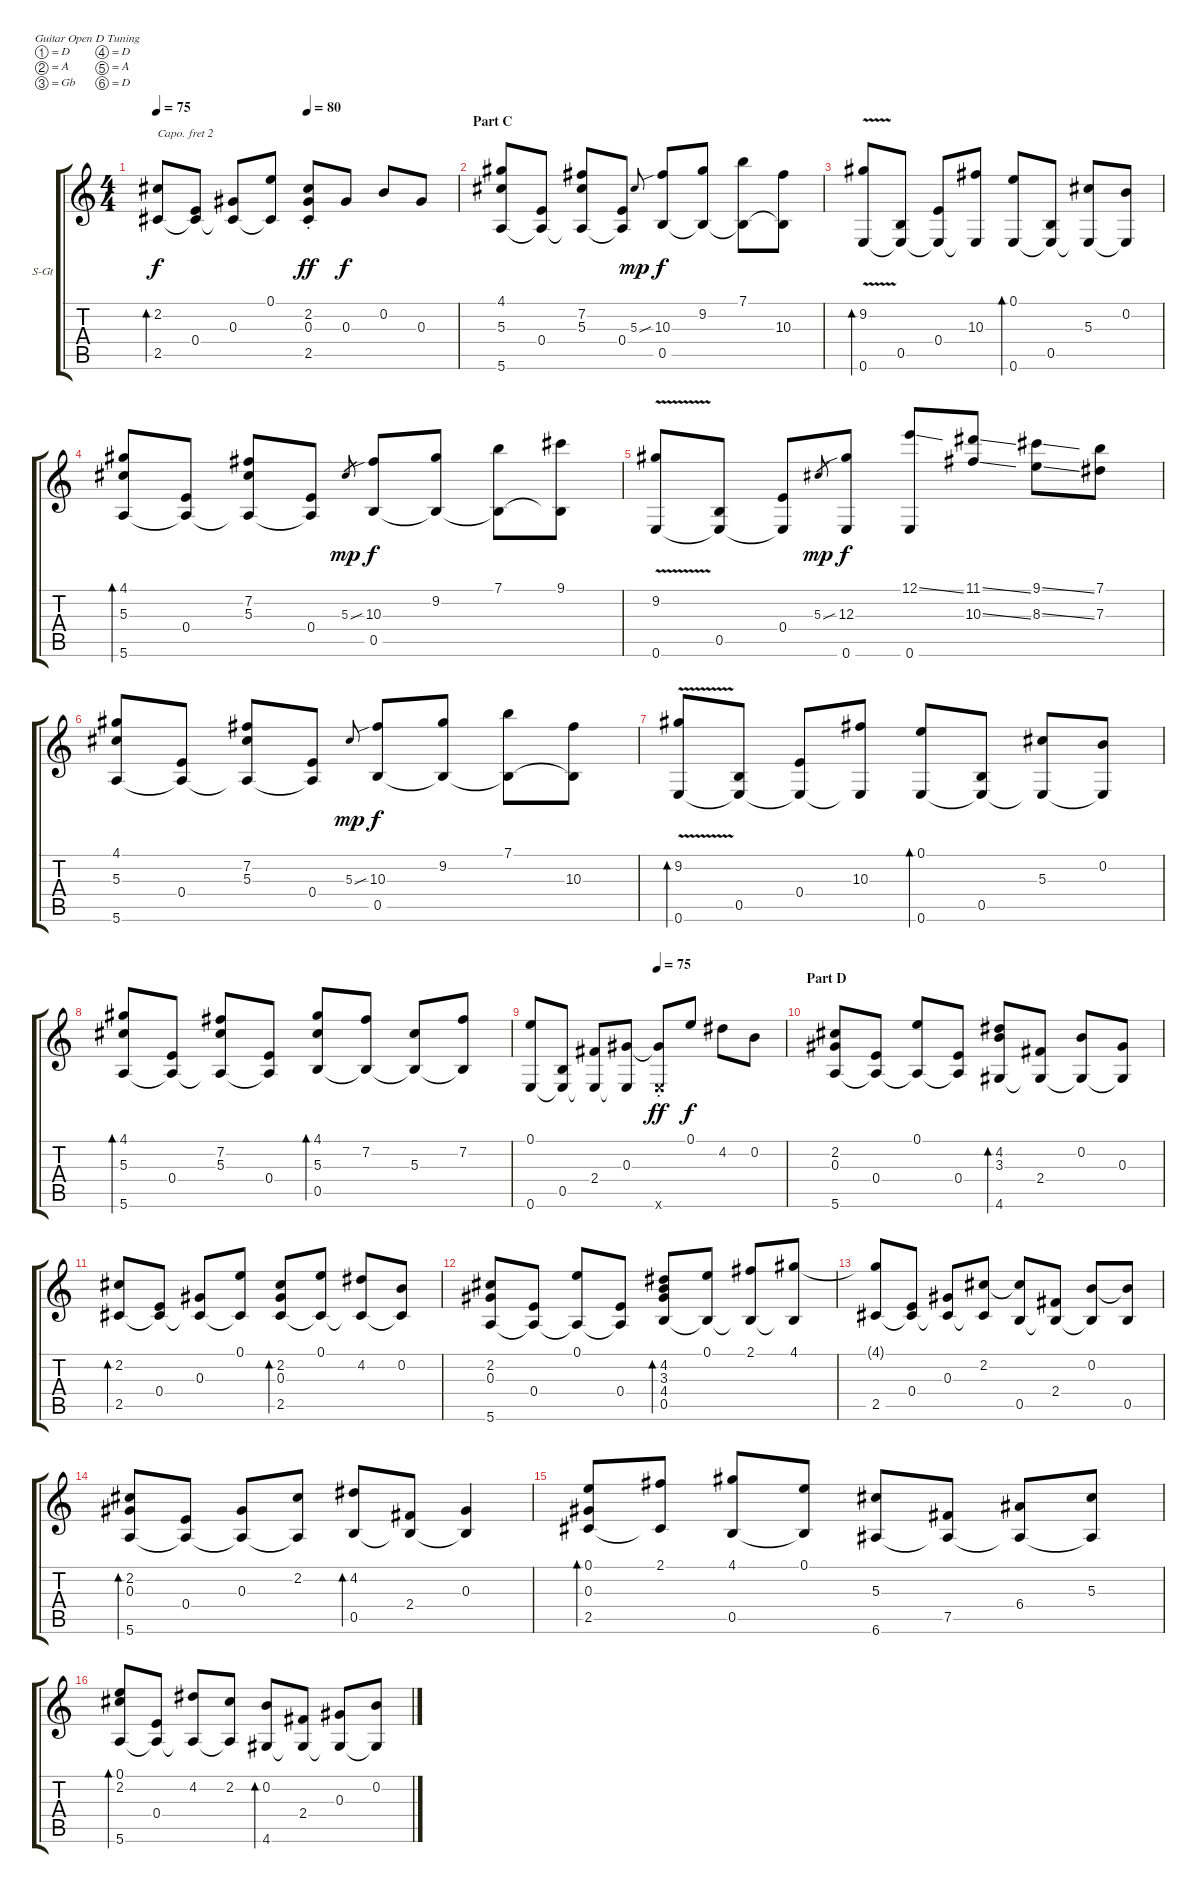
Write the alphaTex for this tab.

\bracketExtendMode groupsimilarinstruments
\firstSystemTrackNameOrientation horizontal
\otherSystemsTrackNameOrientation horizontal
\track ("Acoustic Guitar" "S-Gt") {instrument acousticguitarsteel}
\staff {score tabs}
\capo 2
\tuning (D4 A3 Gb3 D3 A2 D2)
\ts (4 4)
\tempo 75
\tempo (80 0.5)
\clef g2
\ks c
(2.2 2.5).8{bd 114 dy f} (0.4 2.5{t}).8 (0.3 2.5{t}).8 (0.1 2.5{t}).8 (2.2{st} 0.3{st} 2.5{st}).8{dy ff} 0.3.8{dy f} 0.2.8 0.3.8 |
\section ("" "Part C")
(4.1 5.3 5.6).8 (0.4 5.6{t}).8 (7.2 5.3 5.6{t}).8 (0.4 5.6{t}).8 5.3.8{gr onbeat dy mp} (10.3{sib} 0.5).8{dy f} (9.2 0.5{t}).8 (7.1 0.5{t}).8 (10.3 0.5{t}).8 |
(9.2{v} 0.6).8{bd 114} (0.5 0.6{t}).8 (0.4 0.6{t}).8 (10.3 0.6{t}).8 (0.1 0.6).8{bd 114} (0.5 0.6{t}).8 (5.3 0.6{t}).8 (0.2 0.6{t}).8 |
(4.1 5.3 5.6).8{bd 117} (0.4 5.6{t}).8 (7.2 5.3 5.6{t}).8 (0.4 5.6{t}).8 5.3.8{gr dy mp} (10.3{sib} 0.5).8{dy f} (9.2 0.5{t}).8 (7.1 0.5{t}).8 (9.1 0.5{t}).8 |
(9.2{v} 0.6).8 (0.5 0.6{t}).8 (0.4 0.6{t}).8 5.3.8{gr dy mp} (12.3{sib} 0.6).8{dy f} (12.1{ss} 0.6).8 (11.1{ss} 10.3{ss}).8 (9.1{ss} 8.3{ss}).8 (7.1 7.3).8 |
(4.1 5.3 5.6).8 (0.4 5.6{t}).8 (7.2 5.3 5.6{t}).8 (0.4 5.6{t}).8 5.3.8{gr onbeat dy mp} (10.3{sib} 0.5).8{dy f} (9.2 0.5{t}).8 (7.1 0.5{t}).8 (10.3 0.5{t}).8 |
(9.2{v} 0.6).8{bd 114} (0.5 0.6{t}).8 (0.4 0.6{t}).8 (10.3 0.6{t}).8 (0.1 0.6).8{bd 114} (0.5 0.6{t}).8 (5.3 0.6{t}).8 (0.2 0.6{t}).8 |
(4.1 5.3 5.6).8{bd 111} (0.4 5.6{t}).8 (7.2 5.3 5.6{t}).8 (0.4 5.6{t}).8 (4.1 5.3 0.5).8{bd 112} (7.2 0.5{t}).8 (5.3 0.5{t}).8 (7.2 0.5{t}).8 |
\tempo (75 0.5)
(0.1 0.6).8 (0.5 0.6{t}).8 (2.4 0.6{t}).8 (0.3 0.6{t}).8 (0.3{t} 0.6{st x}).8{dy ff} 0.1.8{dy f} 4.2.8 0.2.8 |
\section ("" "Part D")
(2.2 0.3 5.6).8 (0.4 5.6{t}).8 (0.1 5.6{t}).8 (0.4 5.6{t}).8 (4.2 3.3 4.6).8{bd 114} (2.4 4.6{t}).8 (0.2 4.6{t}).8 (0.3 4.6{t}).8 |
(2.2 2.5).8{bd 114} (0.4 2.5{t}).8 (0.3 2.5{t}).8 (0.1 2.5{t}).8 (2.2 0.3 2.5).8{bd 114} (0.1 2.5{t}).8 (4.2 2.5{t}).8 (0.2 2.5{t}).8 |
(2.2 0.3 5.6).8 (0.4 5.6{t}).8 (0.1 5.6{t}).8 (0.4 5.6{t}).8 (4.2 3.3 4.4 0.5).8{bd 121} (0.1 0.5{t}).8 (2.1 0.5{t}).8 (4.1 0.5{t}).8 |
(4.1{t} 2.5).8 (0.4 2.5{t}).8 (0.3 2.5{t}).8 (2.2 2.5{t}).8 (2.2{t} 0.5).8 (2.4 0.5{t}).8 (0.2 0.5{t}).8 (0.2{t} 0.5).8 |
(2.2 0.3 5.6).8{bd 121} (0.4 5.6{t}).8 (0.3 5.6{t}).8 (2.2 5.6{t}).8 (4.2 0.5).8{bd 114} (2.4 0.5{t}).8 (0.3 0.5{t}).4 |
(0.1 0.3 2.5).8{bd 111} (2.1 2.5{t}).8 (4.1 0.5).8 (0.1 0.5{t}).8 (5.3 6.6).8 (7.5 6.6{t}).8 (6.4 6.6{t}).8 (5.3 6.6{t}).8 |
(0.1 2.2 5.6).8{bd 122} (0.4 5.6{t}).8 (4.2 5.6{t}).8 (2.2 5.6{t}).8 (0.2 4.6).8{bd 114} (2.4 4.6{t}).8 (0.3 4.6{t}).8 (0.2 4.6{t}).8
